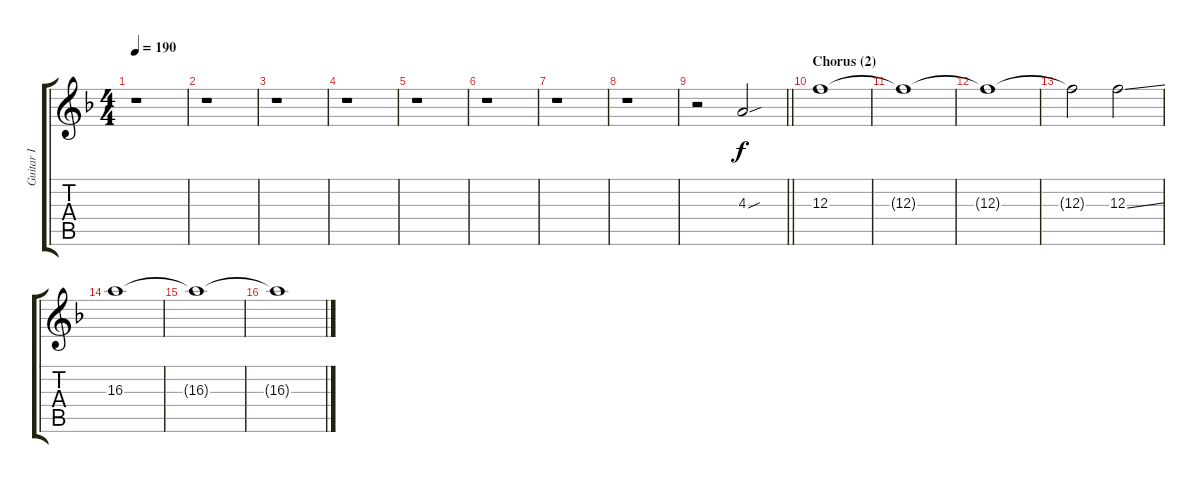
\track ("Guitar I" "Guitar I") {instrument distortionguitar}
\staff {score tabs}
\tuning (D4 A3 F3 C3 G2 D2) {hide}
\ts (4 4)
\tempo 190
\clef g2
\ks dminor
r.1{dy f} |
r.1 |
r.1 |
r.1 |
r.1 |
r.1 |
r.1 |
r.1 |
\barLineRight lightlight
r.2 4.3{sou}.2 |
\section ("" "Chorus (2)")
12.3.1 |
12.3{t}.1 |
12.3{t}.1 |
12.3{t}.2 12.3{ss}.2 |
16.3.1 |
16.3{t}.1 |
16.3{t}.1
